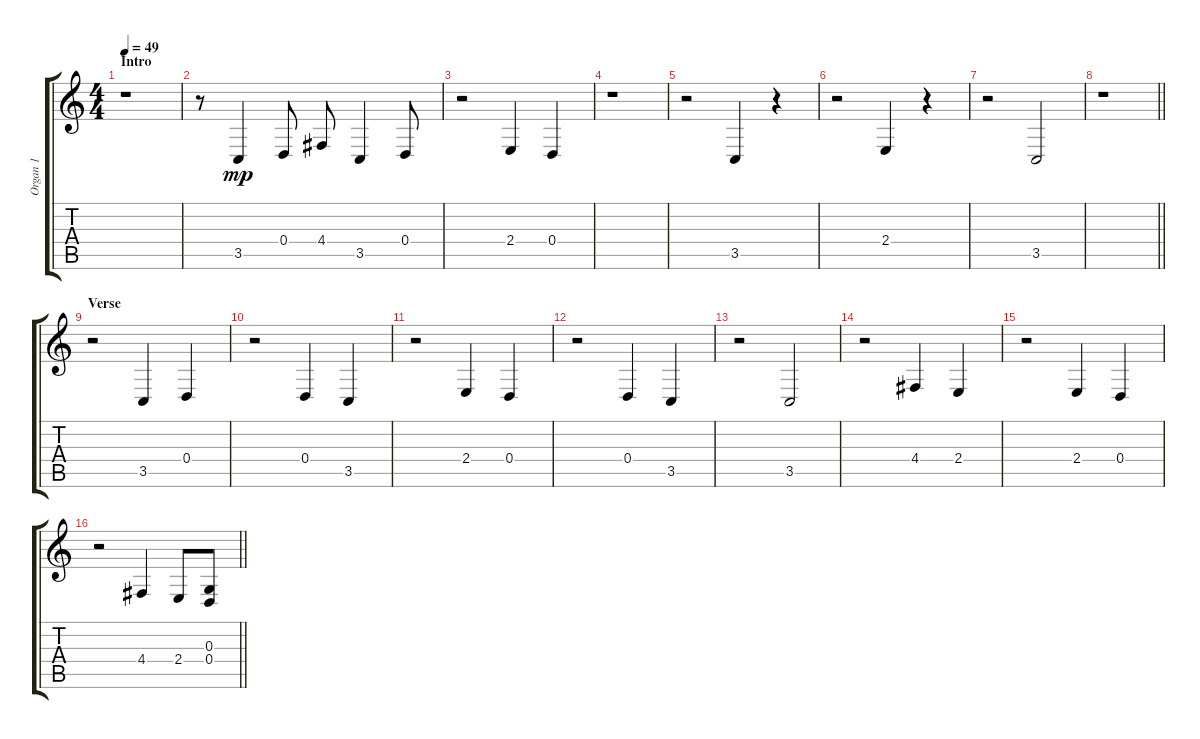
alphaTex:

\track ("Organ 1" "Organ 1") {instrument reedorgan}
\staff {score tabs}
\tuning (E4 B3 G3 D3 A2 E2) {hide}
\ts (4 4)
\section ("" "Intro")
\tempo 49
\clef g2
\ks c
r.1{dy mp instrument reedorgan} |
r.8 3.5.4 0.4.8 4.4.8 3.5.4 0.4.8 |
r.2 2.4.4 0.4.4 |
r.1 |
r.2 3.5.4 r.4 |
r.2 2.4.4 r.4 |
r.2 3.5.2 |
\barLineRight lightlight
r.1 |
\section ("" "Verse")
r.2 3.5.4 0.4.4 |
r.2 0.4.4 3.5.4 |
r.2 2.4.4 0.4.4 |
r.2 0.4.4 3.5.4 |
r.2 3.5.2 |
r.2 4.4.4 2.4.4 |
r.2 2.4.4 0.4.4 |
\barLineRight lightlight
r.2 4.4.4 2.4.8 (0.3 0.4).8
